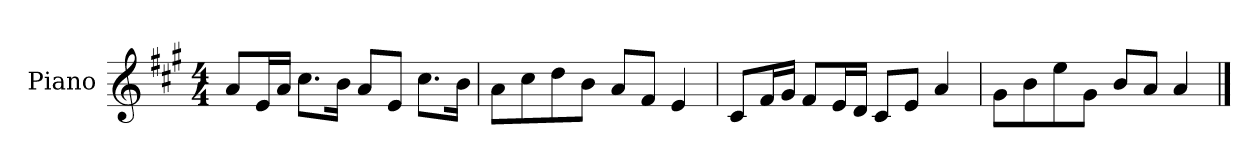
**kern
*part1
*staff1
*I"Piano
*I'P-no
*clefG2
*k[f#c#g#]
*M4/4
*MM90
=1
8a/L
16e/L
16a/JJ
8.cc#\L
16b\Jk
8a/L
8e/J
8.cc#\L
16b\Jk
=2
8a\L
8cc#\
8dd\
8b\J
8a/L
8f#/J
4e/
=3
8c#/L
16f#/L
16g#/JJ
8f#/L
16e/L
16d/JJ
8c#/L
8e/J
4a/
=4
8g#\L
8b\
8ee\
8g#\J
8b/L
8a/J
4a/
==
*-
